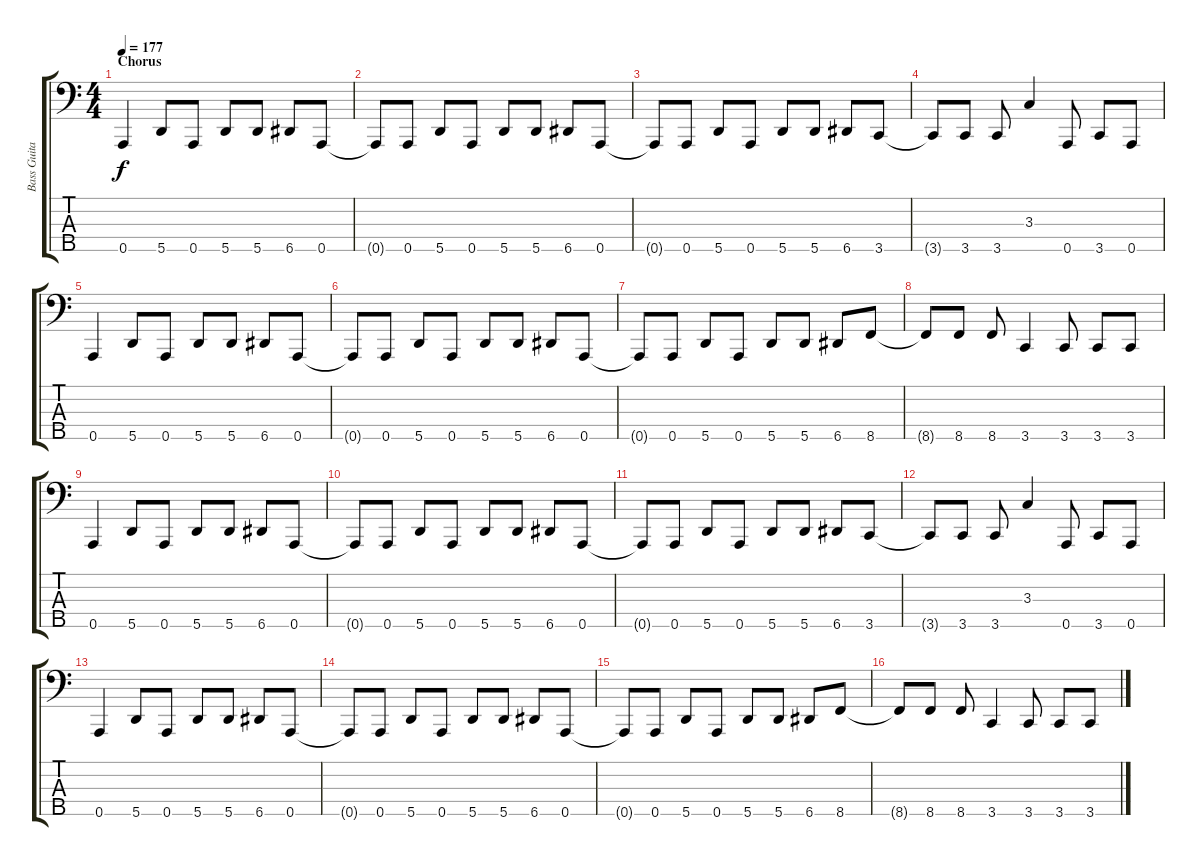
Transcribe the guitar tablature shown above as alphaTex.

\track ("Bass Guitar" "Bass Guita") {instrument electricbasspick}
\staff {score tabs}
\tuning (G2 D2 A1 E1 A0) {hide}
\ts (4 4)
\section ("" "Chorus")
\tempo 177
\clef f4
\ks c
0.5.4{dy f} 5.5.8 0.5.8 5.5.8 5.5.8 6.5.8 0.5.8 |
0.5{t}.8 0.5.8 5.5.8 0.5.8 5.5.8 5.5.8 6.5.8 0.5.8 |
0.5{t}.8 0.5.8 5.5.8 0.5.8 5.5.8 5.5.8 6.5.8 3.5.8 |
3.5{t}.8 3.5.8 3.5.8 3.3.4 0.5.8 3.5.8 0.5.8 |
0.5.4 5.5.8 0.5.8 5.5.8 5.5.8 6.5.8 0.5.8 |
0.5{t}.8 0.5.8 5.5.8 0.5.8 5.5.8 5.5.8 6.5.8 0.5.8 |
0.5{t}.8 0.5.8 5.5.8 0.5.8 5.5.8 5.5.8 6.5.8 8.5.8 |
8.5{t}.8 8.5.8 8.5.8 3.5.4 3.5.8 3.5.8 3.5.8 |
0.5.4 5.5.8 0.5.8 5.5.8 5.5.8 6.5.8 0.5.8 |
0.5{t}.8 0.5.8 5.5.8 0.5.8 5.5.8 5.5.8 6.5.8 0.5.8 |
0.5{t}.8 0.5.8 5.5.8 0.5.8 5.5.8 5.5.8 6.5.8 3.5.8 |
3.5{t}.8 3.5.8 3.5.8 3.3.4 0.5.8 3.5.8 0.5.8 |
0.5.4 5.5.8 0.5.8 5.5.8 5.5.8 6.5.8 0.5.8 |
0.5{t}.8 0.5.8 5.5.8 0.5.8 5.5.8 5.5.8 6.5.8 0.5.8 |
0.5{t}.8 0.5.8 5.5.8 0.5.8 5.5.8 5.5.8 6.5.8 8.5.8 |
8.5{t}.8 8.5.8 8.5.8 3.5.4 3.5.8 3.5.8 3.5.8
